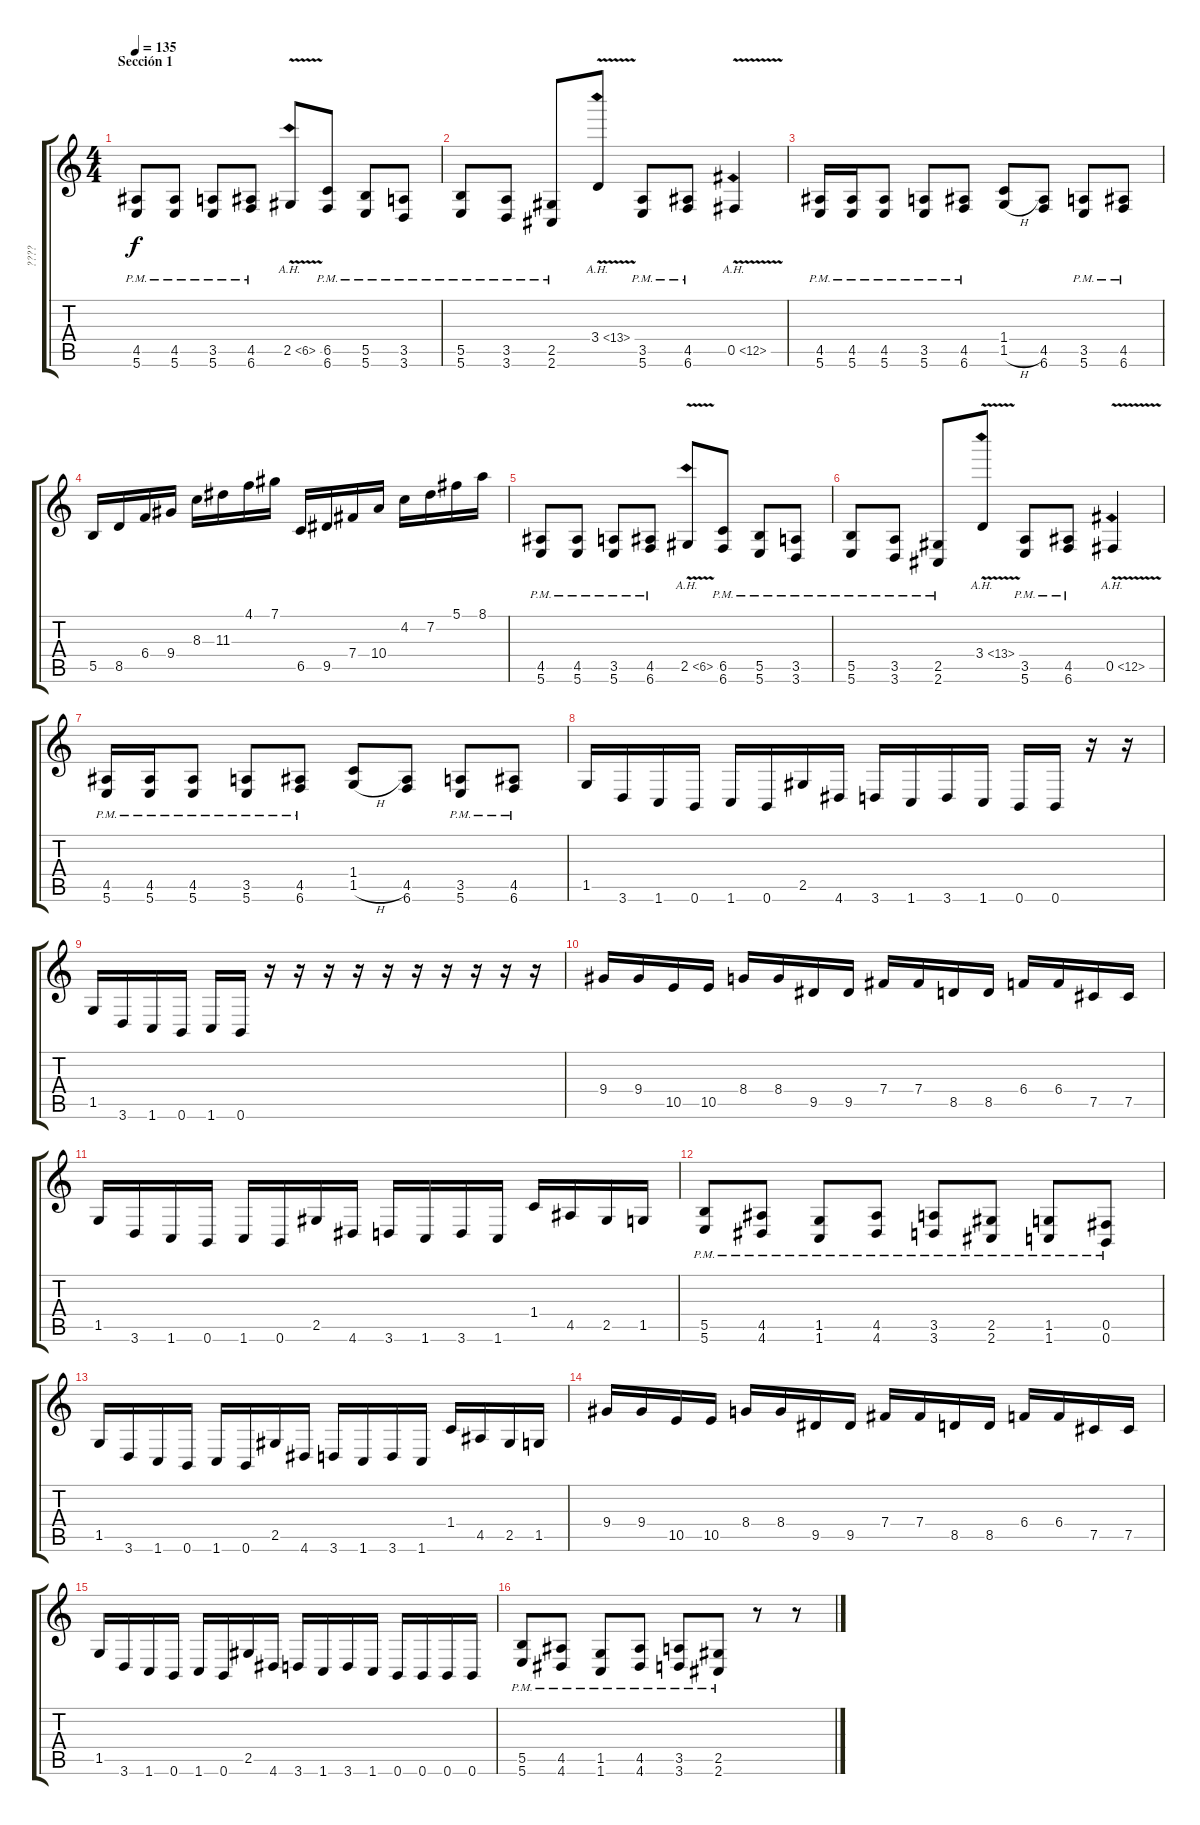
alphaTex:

\track ("????" "????") {instrument distortionguitar}
\staff {score tabs}
\tuning (Db4 Ab3 E3 B2 Gb2 B1) {hide}
\ts (4 4)
\section ("" "Sección 1")
\tempo 135
\clef g2
\ks c
(4.5{pm} 5.6{pm}).8{dy f} (4.5{pm} 5.6{pm}).8 (3.5{pm} 5.6{pm}).8 (4.5{pm} 6.6{pm}).8 2.5{ah 4 v}.8 (6.5{pm} 6.6{pm}).8 (5.5{pm} 5.6{pm}).8 (3.5{pm} 3.6{pm}).8 |
(5.5{pm} 5.6{pm}).8 (3.5{pm} 3.6{pm}).8 (2.5{pm} 2.6{pm}).8 3.4{ah 10 v}.8 (3.5{pm} 5.6{pm}).8 (4.5{pm} 6.6{pm}).8 0.5{ah 12 v}.4 |
(4.5{pm} 5.6{pm}).16 (4.5{pm} 5.6{pm}).16 (4.5{pm} 5.6{pm}).8 (3.5{pm} 5.6{pm}).8 (4.5{pm} 6.6{pm}).8 (1.4 1.5{h}).8 (4.5 6.6).8 (3.5{pm} 5.6{pm}).8 (4.5{pm} 6.6{pm}).8 |
5.5.16 8.5.16 6.4.16 9.4.16 8.3.16 11.3.16 4.1.16 7.1.16 6.5.16 9.5.16 7.4.16 10.4.16 4.2.16 7.2.16 5.1.16 8.1.16 |
(4.5{pm} 5.6{pm}).8 (4.5{pm} 5.6{pm}).8 (3.5{pm} 5.6{pm}).8 (4.5{pm} 6.6{pm}).8 2.5{ah 4 v}.8 (6.5{pm} 6.6{pm}).8 (5.5{pm} 5.6{pm}).8 (3.5{pm} 3.6{pm}).8 |
(5.5{pm} 5.6{pm}).8 (3.5{pm} 3.6{pm}).8 (2.5{pm} 2.6{pm}).8 3.4{ah 10 v}.8 (3.5{pm} 5.6{pm}).8 (4.5{pm} 6.6{pm}).8 0.5{ah 12 v}.4 |
(4.5{pm} 5.6{pm}).16 (4.5{pm} 5.6{pm}).16 (4.5{pm} 5.6{pm}).8 (3.5{pm} 5.6{pm}).8 (4.5{pm} 6.6{pm}).8 (1.4 1.5{h}).8 (4.5 6.6).8 (3.5{pm} 5.6{pm}).8 (4.5{pm} 6.6{pm}).8 |
1.5.16 3.6.16 1.6.16 0.6.16 1.6.16 0.6.16 2.5.16 4.6.16 3.6.16 1.6.16 3.6.16 1.6.16 0.6.16 0.6.16 r.16 r.16 |
1.5.16 3.6.16 1.6.16 0.6.16 1.6.16 0.6.16 r.16 r.16 r.16 r.16 r.16 r.16 r.16 r.16 r.16 r.16 |
9.4.16 9.4.16 10.5.16 10.5.16 8.4.16 8.4.16 9.5.16 9.5.16 7.4.16 7.4.16 8.5.16 8.5.16 6.4.16 6.4.16 7.5.16 7.5.16 |
1.5.16 3.6.16 1.6.16 0.6.16 1.6.16 0.6.16 2.5.16 4.6.16 3.6.16 1.6.16 3.6.16 1.6.16 1.4.16 4.5.16 2.5.16 1.5.16 |
(5.5{pm} 5.6{pm}).8 (4.5{pm} 4.6{pm}).8 (1.5{pm} 1.6{pm}).8 (4.5{pm} 4.6{pm}).8 (3.5{pm} 3.6{pm}).8 (2.5{pm} 2.6{pm}).8 (1.5{pm} 1.6{pm}).8 (0.5{pm} 0.6{pm}).8 |
1.5.16 3.6.16 1.6.16 0.6.16 1.6.16 0.6.16 2.5.16 4.6.16 3.6.16 1.6.16 3.6.16 1.6.16 1.4.16 4.5.16 2.5.16 1.5.16 |
9.4.16 9.4.16 10.5.16 10.5.16 8.4.16 8.4.16 9.5.16 9.5.16 7.4.16 7.4.16 8.5.16 8.5.16 6.4.16 6.4.16 7.5.16 7.5.16 |
1.5.16 3.6.16 1.6.16 0.6.16 1.6.16 0.6.16 2.5.16 4.6.16 3.6.16 1.6.16 3.6.16 1.6.16 0.6.16 0.6.16 0.6.16 0.6.16 |
(5.5{pm} 5.6{pm}).8 (4.5{pm} 4.6{pm}).8 (1.5{pm} 1.6{pm}).8 (4.5{pm} 4.6{pm}).8 (3.5{pm} 3.6{pm}).8 (2.5{pm} 2.6{pm}).8 r.8 r.8
